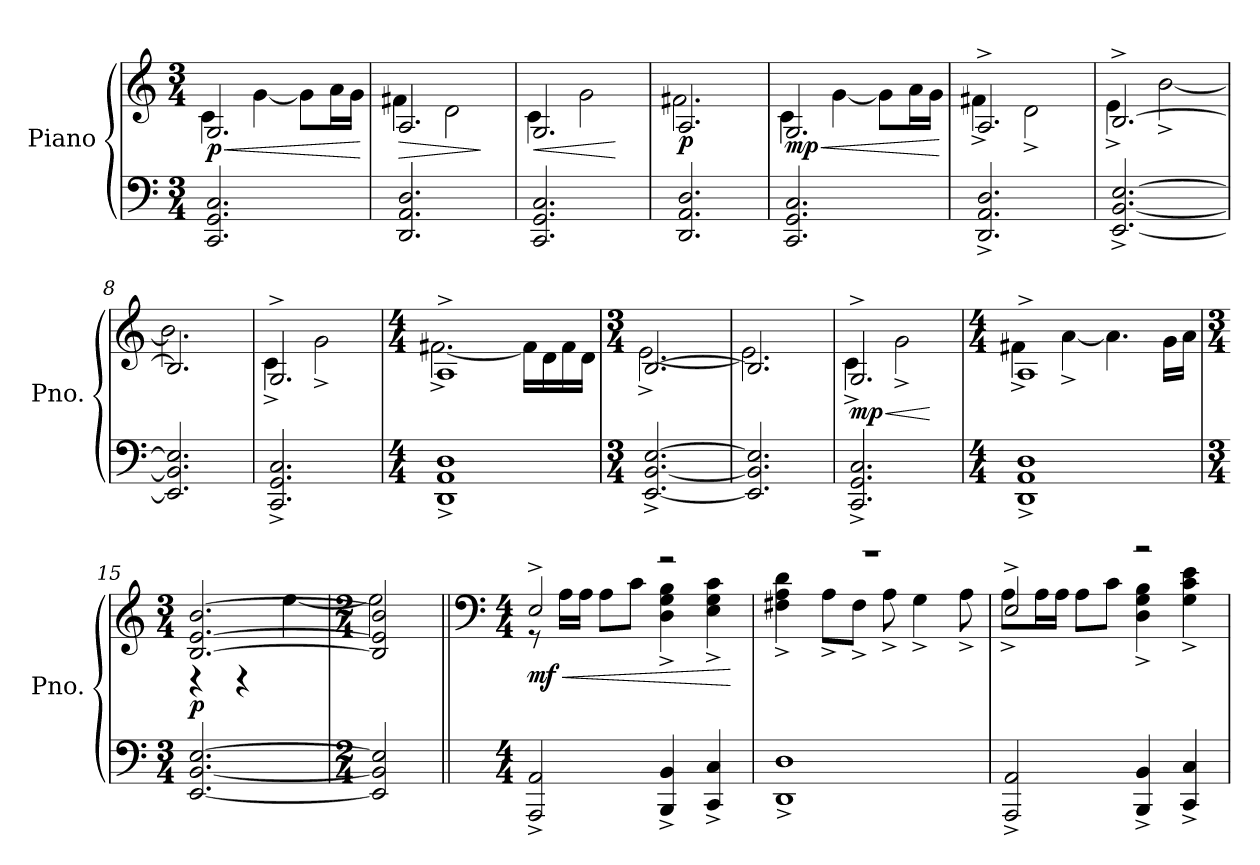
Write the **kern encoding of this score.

**kern	**kern	**dynam
*part1	*part1	*part1
*staff2	*staff1	*staff1/2
*I"Piano	*	*
*I'Pno.	*	*
*clefF4	*clefG2	*
*k[]	*k[]	*
*M3/4	*M3/4	*
*MM76	*MM76	*
=1	=1	=1
!	!	!LO:HP:b
*	*^	*
!	!	!	!LO:DY:n=1:b
2.CC/ 2.GG/ 2.C/	2.G/	4c\	< p
.	.	[4g\	.
.	.	8g\L]	.
.	.	16a\L	.
.	.	16g\JJ	.
*	*v	*v	*
.	.	[
=2	=2	=2
!	!	!LO:HP:b
*	*^	*
2.DD/ 2.AA/ 2.D/	2.A/	4f#X\	>
.	.	2d\	.
*	*v	*v	*
.	.	]
=3	=3	=3
!	!	!LO:HP:b
*	*^	*
2.CC/ 2.GG/ 2.C/	2.G/	4c\	<
.	.	2g\	.
*	*v	*v	*
.	.	[
=4	=4	=4
*	*^	*
!	!	!	!LO:DY:b
2.DD/ 2.AA/ 2.D/	2.A/	2.f#X\	p
=5	=5	=5	=5
!	!	!	!LO:HP:b
!	!	!	!LO:DY:n=1:b
2.CC/ 2.GG/ 2.C/	2.G/	4c\	< mp
.	.	[4g\	.
.	.	8g\L]	.
.	.	16a\L	.
.	.	16g\JJ	.
*	*v	*v	*
.	.	[
=6	=6	=6
*	*^	*
2.DD/^ 2.AA/^ 2.D/^	2.A^/	4f#X^\	.
.	.	2d^\	.
=7	=7	=7	=7
[2.EE/^ [2.BB/^ [2.E/^	[2.B^/	4e^\	.
.	.	[2b^\	.
=8	=8	=8	=8
2.EE/] 2.BB/] 2.E/]	2.B/]	2.b\]	.
=9	=9	=9	=9
2.CC/^ 2.GG/^ 2.C/^	2.G^/	4c^\	.
.	.	2g^\	.
!!LO:LB:g=z	!!
=10	=10	=10	=10
*M4/4	*M4/4	*	*
1DD^ 1AA^ 1D^	1A^	[2.f#X^\	.
.	.	16f#\LL]	.
.	.	16d\	.
.	.	16f#\	.
.	.	16d\JJ	.
=11	=11	=11	=11
*M3/4	*M3/4	*	*
[2.EE/^ [2.BB/^ [2.E/^	[2.B/	[2.e^\	.
=12	=12	=12	=12
2.EE/] 2.BB/] 2.E/]	2.B/]	2.e\]	.
=13	=13	=13	=13
!	!	!	!LO:HP:b
!	!	!	!LO:DY:n=1:b
2.CC/^ 2.GG/^ 2.C/^	2.G^/	4c^\	< mp
.	.	2g^\	.
*	*v	*v	*
.	.	[
=14	=14	=14
*M4/4	*M4/4	*
*	*^	*
1DD^ 1AA^ 1D^	1A^	4f#X^\	.
.	.	[4a^\	.
.	.	4.a\]	.
.	.	16g\LL	.
.	.	16a\JJ	.
=15	=15	=15	=15
*M3/4	*M3/4	*	*
!	!	!	!LO:DY:b
[2.EE/ [2.BB/ [2.E/	[2.B/ [2.e/ [2.b/	4r	p
.	.	4r	.
.	.	[4ee\	.
=16	=16	=16	=16
*M2/4	*M2/4	*	*
2EE/] 2BB/] 2E/]	2B/] 2e/] 2b/]	2ee\]	.
!!LO:LB:g=z	!!
=17||	=17||	=17||	=17||
*	*clefF4	*	*
*M4/4	*M4/4	*	*
*	*MM63	*	*
!	!	!	!LO:HP:b
!	!	!	!LO:DY:n=1:b
2AAA/^ 2AA/^	2E^/	8r	< mf
.	.	16A\LL	.
.	.	16A\JJ	.
.	.	8A\L	.
.	.	8c\J	.
4BBB/^ 4BB/^	2r	4D\^ 4G\^ 4B\^	.
4CC/^ 4C/^	.	4E\^ 4G\^ 4c\^	.
*	*v	*v	*
.	.	[
=18	=18	=18
*	*^	*
1DD^ 1D^	1r	4F#X\^ 4A\^ 4d\^	.
.	.	8A^\L	.
.	.	8F#^\J	.
.	.	8A^\	.
.	.	4G^\	.
.	.	8A^\	.
=19	=19	=19	=19
2AAA/^ 2AA/^	2E^/	8A^\L	.
.	.	16A\L	.
.	.	16A\JJ	.
.	.	8A\L	.
.	.	8c\J	.
4BBB/^ 4BB/^	2r	4D\^ 4G\^ 4B\^	.
4CC/^ 4C/^	.	4G\^ 4c\^ 4e\^	.
*	*v	*v	*
=	=	=
*-	*-	*-
